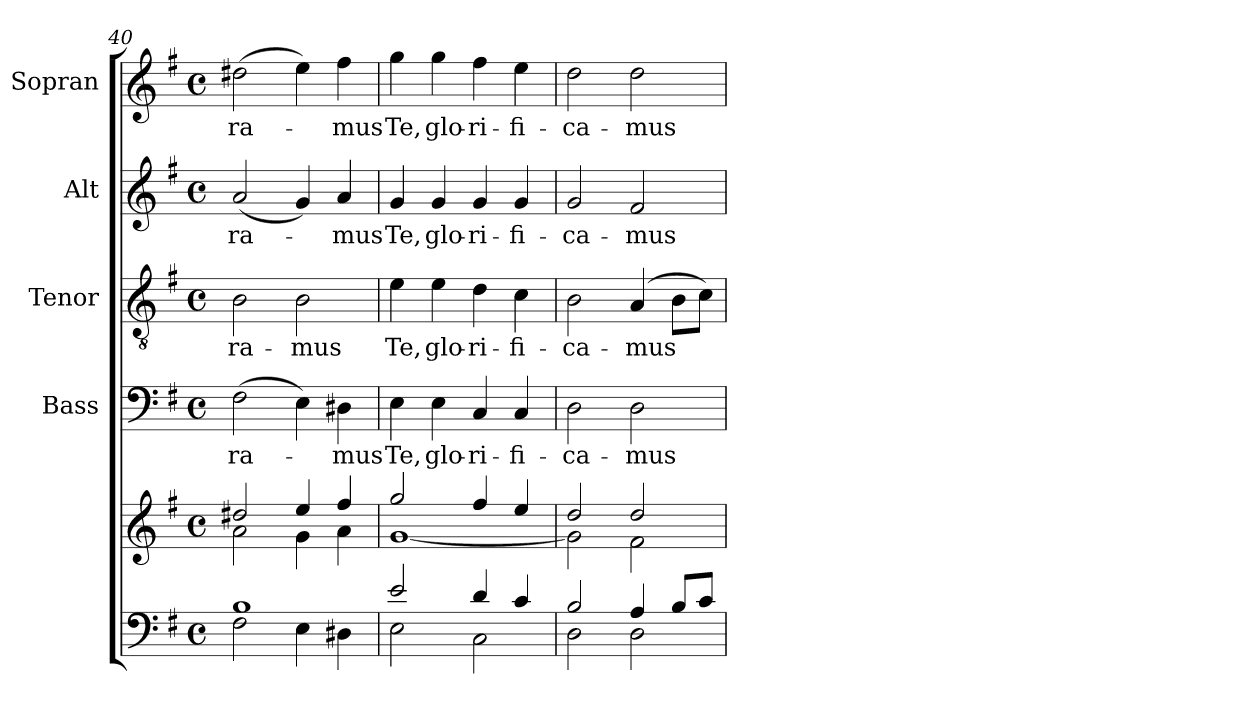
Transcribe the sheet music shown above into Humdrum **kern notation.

**kern	**kern	**kern	**text	**kern	**text	**kern	**text	**kern	**text
*part5	*part5	*part4	*part4	*part3	*part3	*part2	*part2	*part1	*part1
*staff6	*staff5	*staff4	*staff4	*staff3	*staff3	*staff2	*staff2	*staff1	*staff1
*	*	*I"Bass	*	*I"Tenor	*	*I"Alt	*	*I"Sopran	*
*	*	*I'B.	*	*I'T.	*	*I'A.	*	*I'S.	*
*clefF4	*clefG2	*clefF4	*	*clefGv2	*	*clefG2	*	*clefG2	*
*k[f#]	*k[f#]	*k[f#]	*	*k[f#]	*	*k[f#]	*	*k[f#]	*
*G:	*G:	*G:	*	*G:	*	*G:	*	*G:	*
*M4/4	*M4/4	*M4/4	*	*M4/4	*	*M4/4	*	*M4/4	*
*met(c)	*met(c)	*met(c)	*	*met(c)	*	*met(c)	*	*met(c)	*
=40	=40	=40	=40	=40	=40	=40	=40	=40	=40
*^	*^	*	*	*	*	*	*	*	*
!	!	!	!	!	!LO:LY:b	!	!LO:LY:b	!	!LO:LY:b	!	!LO:LY:b
1B	2F#\	2dd#X/	2a\	(>2F#\	-ra-	2B\	-ra-	(<2a/	-ra-	(>2dd#X\	-ra-
!	!	!	!	!	!	!	!LO:LY:b	!	!	!	!
.	4E\	4ee/	4g\	4E\)	.	2B\	-mus	4g/)	.	4ee\)	.
!	!	!	!	!	!LO:LY:b	!	!	!	!LO:LY:b	!	!LO:LY:b
.	4D#X\	4ff#/	4a\	4D#X\	-mus	.	.	4a/	-mus	4ff#\	-mus
=41	=41	=41	=41	=41	=41	=41	=41	=41	=41	=41	=41
!	!	!	!	!	!LO:LY:b	!	!LO:LY:b	!	!LO:LY:b	!	!LO:LY:b
2e/	2E\	2gg/	[<1g	4E\	Te,	4e\	Te,	4g/	Te,	4gg\	Te,
!	!	!	!	!	!LO:LY:b	!	!LO:LY:b	!	!LO:LY:b	!	!LO:LY:b
.	.	.	.	4E\	glo-	4e\	glo-	4g/	glo-	4gg\	glo-
!	!	!	!	!	!LO:LY:b	!	!LO:LY:b	!	!LO:LY:b	!	!LO:LY:b
4d/	2C\	4ff#/	.	4C/	-ri-	4d\	-ri-	4g/	-ri-	4ff#\	-ri-
!	!	!	!	!	!LO:LY:b	!	!LO:LY:b	!	!LO:LY:b	!	!LO:LY:b
4c/	.	4ee/	.	4C/	-fi-	4c\	-fi-	4g/	-fi-	4ee\	-fi-
=42	=42	=42	=42	=42	=42	=42	=42	=42	=42	=42	=42
!	!	!	!	!	!LO:LY:b	!	!LO:LY:b	!	!LO:LY:b	!	!LO:LY:b
2B/	2D\	2dd/	2g\]	2D\	-ca-	2B\	-ca-	2g/	-ca-	2dd\	-ca-
!	!	!	!	!	!LO:LY:b	!	!LO:LY:b	!	!LO:LY:b	!	!LO:LY:b
4A/	2D\	2dd/	2f#\	2D\	-mus	(4A/	-mus	2f#/	-mus	2dd\	-mus
8B/L	.	.	.	.	.	8B\L	.	.	.	.	.
8c/J	.	.	.	.	.	8c\J)	.	.	.	.	.
*v	*v	*	*	*	*	*	*	*	*	*	*
*	*v	*v	*	*	*	*	*	*	*	*
=	=	=	=	=	=	=	=	=	=
*-	*-	*-	*-	*-	*-	*-	*-	*-	*-
